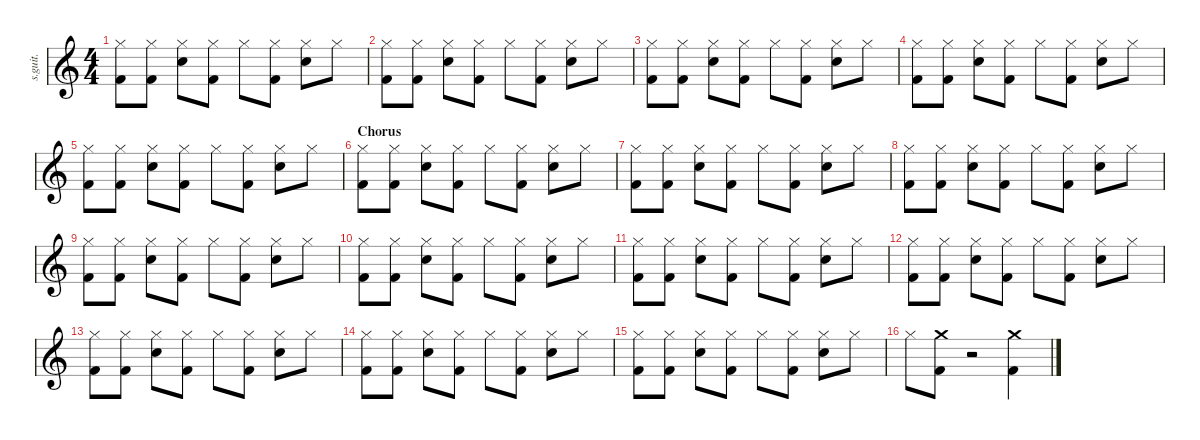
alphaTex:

\defaultSystemsLayout 4
\hideDynamics
\bracketExtendMode nobrackets
\track ("Drums" "s.guit.") {instrument percussion}
\staff {score}
\articulation defaults
\ts (4 4)
\tempo (120 hide)
\clef g2
\ks c
("Kick (hit) 2" "Hi-Hat (closed)").8{dy mf} ("Kick (hit) 2" "Hi-Hat (closed)").8 ("Snare (hit) 2" "Hi-Hat (closed)").8 ("Kick (hit) 2" "Hi-Hat (closed)").8 "Hi-Hat (closed)".8 ("Kick (hit) 2" "Hi-Hat (closed)").8 ("Snare (hit) 2" "Hi-Hat (closed)").8 "Hi-Hat (closed)".8 |
("Kick (hit) 2" "Hi-Hat (closed)").8 ("Kick (hit) 2" "Hi-Hat (closed)").8 ("Snare (hit) 2" "Hi-Hat (closed)").8 ("Kick (hit) 2" "Hi-Hat (closed)").8 "Hi-Hat (closed)".8 ("Kick (hit) 2" "Hi-Hat (closed)").8 ("Snare (hit) 2" "Hi-Hat (closed)").8 "Hi-Hat (closed)".8 |
("Kick (hit) 2" "Hi-Hat (closed)").8 ("Kick (hit) 2" "Hi-Hat (closed)").8 ("Snare (hit) 2" "Hi-Hat (closed)").8 ("Kick (hit) 2" "Hi-Hat (closed)").8 "Hi-Hat (closed)".8 ("Kick (hit) 2" "Hi-Hat (closed)").8 ("Snare (hit) 2" "Hi-Hat (closed)").8 "Hi-Hat (closed)".8 |
("Kick (hit) 2" "Hi-Hat (closed)").8 ("Kick (hit) 2" "Hi-Hat (closed)").8 ("Snare (hit) 2" "Hi-Hat (closed)").8 ("Kick (hit) 2" "Hi-Hat (closed)").8 "Hi-Hat (closed)".8 ("Kick (hit) 2" "Hi-Hat (closed)").8 ("Snare (hit) 2" "Hi-Hat (closed)").8 "Hi-Hat (closed)".8 |
("Kick (hit) 2" "Hi-Hat (closed)").8 ("Kick (hit) 2" "Hi-Hat (closed)").8 ("Snare (hit) 2" "Hi-Hat (closed)").8 ("Kick (hit) 2" "Hi-Hat (closed)").8 "Hi-Hat (closed)".8 ("Kick (hit) 2" "Hi-Hat (closed)").8 ("Snare (hit) 2" "Hi-Hat (closed)").8 "Hi-Hat (closed)".8 |
\section ("" "Chorus")
("Kick (hit) 2" "Hi-Hat (closed)").8 ("Kick (hit) 2" "Hi-Hat (closed)").8 ("Snare (hit) 2" "Hi-Hat (closed)").8 ("Kick (hit) 2" "Hi-Hat (closed)").8 "Hi-Hat (closed)".8 ("Kick (hit) 2" "Hi-Hat (closed)").8 ("Snare (hit) 2" "Hi-Hat (closed)").8 "Hi-Hat (closed)".8 |
("Kick (hit) 2" "Hi-Hat (closed)").8 ("Kick (hit) 2" "Hi-Hat (closed)").8 ("Snare (hit) 2" "Hi-Hat (closed)").8 ("Kick (hit) 2" "Hi-Hat (closed)").8 "Hi-Hat (closed)".8 ("Kick (hit) 2" "Hi-Hat (closed)").8 ("Snare (hit) 2" "Hi-Hat (closed)").8 "Hi-Hat (closed)".8 |
("Kick (hit) 2" "Hi-Hat (closed)").8 ("Kick (hit) 2" "Hi-Hat (closed)").8 ("Snare (hit) 2" "Hi-Hat (closed)").8 ("Kick (hit) 2" "Hi-Hat (closed)").8 "Hi-Hat (closed)".8 ("Kick (hit) 2" "Hi-Hat (closed)").8 ("Snare (hit) 2" "Hi-Hat (closed)").8 "Hi-Hat (closed)".8 |
("Kick (hit) 2" "Hi-Hat (closed)").8 ("Kick (hit) 2" "Hi-Hat (closed)").8 ("Snare (hit) 2" "Hi-Hat (closed)").8 ("Kick (hit) 2" "Hi-Hat (closed)").8 "Hi-Hat (closed)".8 ("Kick (hit) 2" "Hi-Hat (closed)").8 ("Snare (hit) 2" "Hi-Hat (closed)").8 "Hi-Hat (closed)".8 |
("Kick (hit) 2" "Hi-Hat (closed)").8 ("Kick (hit) 2" "Hi-Hat (closed)").8 ("Snare (hit) 2" "Hi-Hat (closed)").8 ("Kick (hit) 2" "Hi-Hat (closed)").8 "Hi-Hat (closed)".8 ("Kick (hit) 2" "Hi-Hat (closed)").8 ("Snare (hit) 2" "Hi-Hat (closed)").8 "Hi-Hat (closed)".8 |
("Kick (hit) 2" "Hi-Hat (closed)").8 ("Kick (hit) 2" "Hi-Hat (closed)").8 ("Snare (hit) 2" "Hi-Hat (closed)").8 ("Kick (hit) 2" "Hi-Hat (closed)").8 "Hi-Hat (closed)".8 ("Kick (hit) 2" "Hi-Hat (closed)").8 ("Snare (hit) 2" "Hi-Hat (closed)").8 "Hi-Hat (closed)".8 |
("Kick (hit) 2" "Hi-Hat (closed)").8 ("Kick (hit) 2" "Hi-Hat (closed)").8 ("Snare (hit) 2" "Hi-Hat (closed)").8 ("Kick (hit) 2" "Hi-Hat (closed)").8 "Hi-Hat (closed)".8 ("Kick (hit) 2" "Hi-Hat (closed)").8 ("Snare (hit) 2" "Hi-Hat (closed)").8 "Hi-Hat (closed)".8 |
("Kick (hit) 2" "Hi-Hat (closed)").8 ("Kick (hit) 2" "Hi-Hat (closed)").8 ("Snare (hit) 2" "Hi-Hat (closed)").8 ("Kick (hit) 2" "Hi-Hat (closed)").8 "Hi-Hat (closed)".8 ("Kick (hit) 2" "Hi-Hat (closed)").8 ("Snare (hit) 2" "Hi-Hat (closed)").8 "Hi-Hat (closed)".8 |
("Kick (hit) 2" "Hi-Hat (closed)").8 ("Kick (hit) 2" "Hi-Hat (closed)").8 ("Snare (hit) 2" "Hi-Hat (closed)").8 ("Kick (hit) 2" "Hi-Hat (closed)").8 "Hi-Hat (closed)".8 ("Kick (hit) 2" "Hi-Hat (closed)").8 ("Snare (hit) 2" "Hi-Hat (closed)").8 "Hi-Hat (closed)".8 |
("Kick (hit) 2" "Hi-Hat (closed)").8 ("Kick (hit) 2" "Hi-Hat (closed)").8 ("Snare (hit) 2" "Hi-Hat (closed)").8 ("Kick (hit) 2" "Hi-Hat (closed)").8 "Hi-Hat (closed)".8 ("Kick (hit) 2" "Hi-Hat (closed)").8 ("Snare (hit) 2" "Hi-Hat (closed)").8 "Hi-Hat (closed)".8 |
"Hi-Hat (closed)".8 ("Crash medium (hit)" "Kick (hit) 2").8 r.2 ("Kick (hit) 2" "Crash medium (hit)").4
